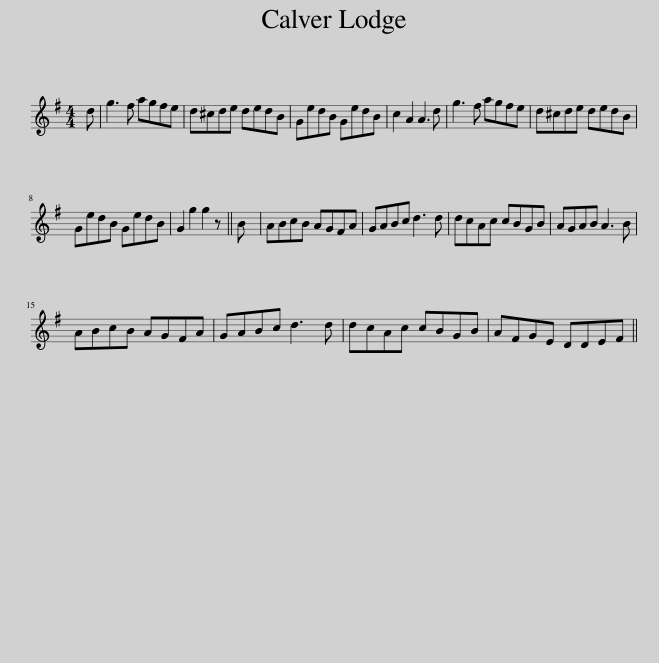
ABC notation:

X:1
L:1/8
M:4/4
I:linebreak $
K:G
V:1 treble
V:1
 d | g3 f agfe | d^cde dedB | GedB GedB | c2 A2 A3 d | %5
 g3 f agfe | d^cde dedB |$ GedB GedB | G2 g2 g2 z || B | %10
 ABcB AGFA | GABc d3 d | dcAc cBGB | AGAB A3 B |$ ABcB AGFA | %15
 GABc d3 d | dcAc cBGB | AFGE DDEF || %18
